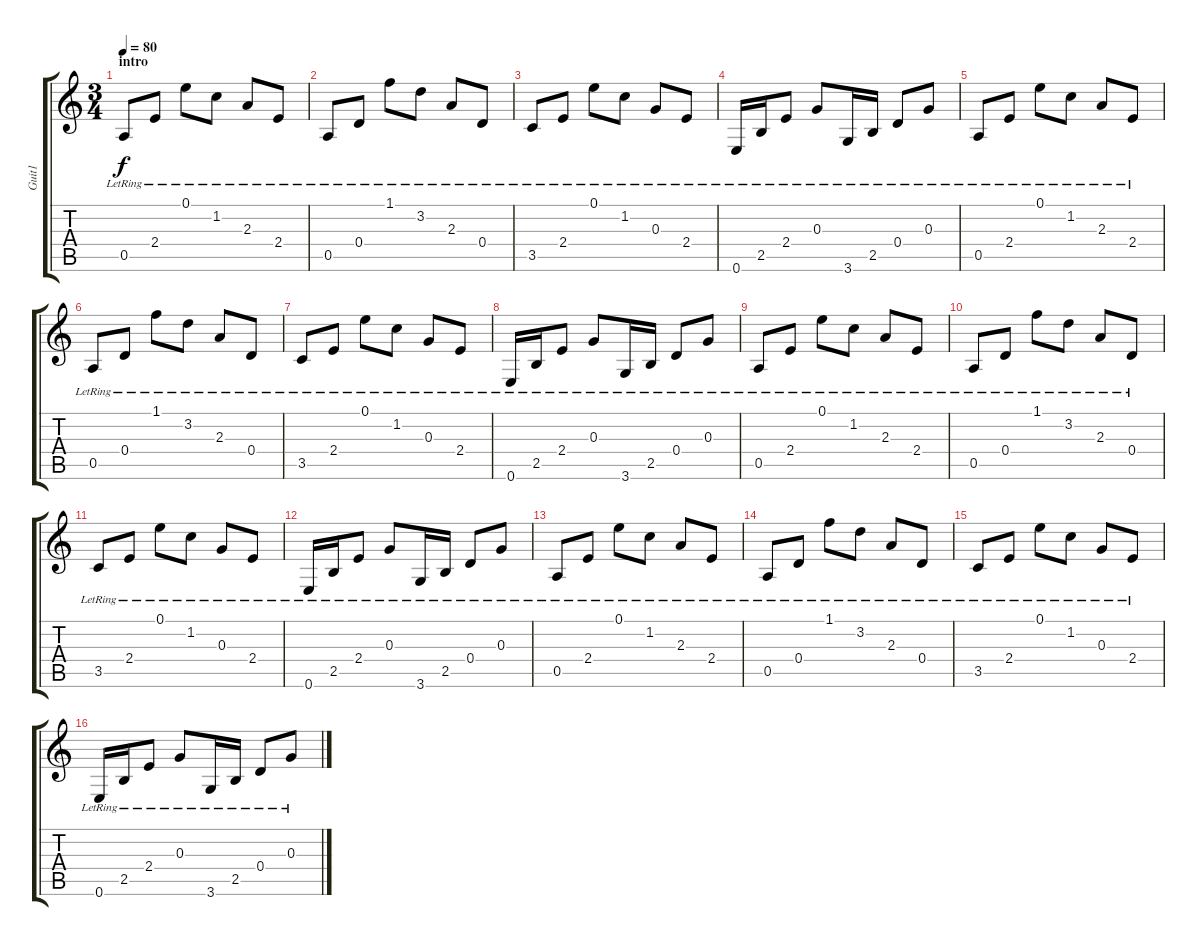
\track ("Guit1" "Guit1") {instrument electricguitarclean}
\staff {score tabs}
\tuning (E4 B3 G3 D3 A2 E2) {hide}
\ts (3 4)
\section ("" "intro")
\tempo 80
\clef g2
\ks c
0.5{lr}.8{dy f instrument electricguitarclean} 2.4{lr}.8 0.1{lr}.8 1.2{lr}.8 2.3{lr}.8 2.4{lr}.8 |
0.5{lr}.8 0.4{lr}.8 1.1{lr}.8 3.2{lr}.8 2.3{lr}.8 0.4{lr}.8 |
3.5{lr}.8 2.4{lr}.8 0.1{lr}.8 1.2{lr}.8 0.3{lr}.8 2.4{lr}.8 |
0.6{lr}.16 2.5{lr}.16 2.4{lr}.8 0.3{lr}.8 3.6{lr}.16 2.5{lr}.16 0.4{lr}.8 0.3{lr}.8 |
0.5{lr}.8 2.4{lr}.8 0.1{lr}.8 1.2{lr}.8 2.3{lr}.8 2.4{lr}.8 |
0.5{lr}.8 0.4{lr}.8 1.1{lr}.8 3.2{lr}.8 2.3{lr}.8 0.4{lr}.8 |
3.5{lr}.8 2.4{lr}.8 0.1{lr}.8 1.2{lr}.8 0.3{lr}.8 2.4{lr}.8 |
0.6{lr}.16 2.5{lr}.16 2.4{lr}.8 0.3{lr}.8 3.6{lr}.16 2.5{lr}.16 0.4{lr}.8 0.3{lr}.8 |
0.5{lr}.8 2.4{lr}.8 0.1{lr}.8 1.2{lr}.8 2.3{lr}.8 2.4{lr}.8 |
0.5{lr}.8 0.4{lr}.8 1.1{lr}.8 3.2{lr}.8 2.3{lr}.8 0.4{lr}.8 |
3.5{lr}.8 2.4{lr}.8 0.1{lr}.8 1.2{lr}.8 0.3{lr}.8 2.4{lr}.8 |
0.6{lr}.16 2.5{lr}.16 2.4{lr}.8 0.3{lr}.8 3.6{lr}.16 2.5{lr}.16 0.4{lr}.8 0.3{lr}.8 |
0.5{lr}.8 2.4{lr}.8 0.1{lr}.8 1.2{lr}.8 2.3{lr}.8 2.4{lr}.8 |
0.5{lr}.8 0.4{lr}.8 1.1{lr}.8 3.2{lr}.8 2.3{lr}.8 0.4{lr}.8 |
3.5{lr}.8 2.4{lr}.8 0.1{lr}.8 1.2{lr}.8 0.3{lr}.8 2.4{lr}.8 |
0.6{lr}.16 2.5{lr}.16 2.4{lr}.8 0.3{lr}.8 3.6{lr}.16 2.5{lr}.16 0.4{lr}.8 0.3{lr}.8
